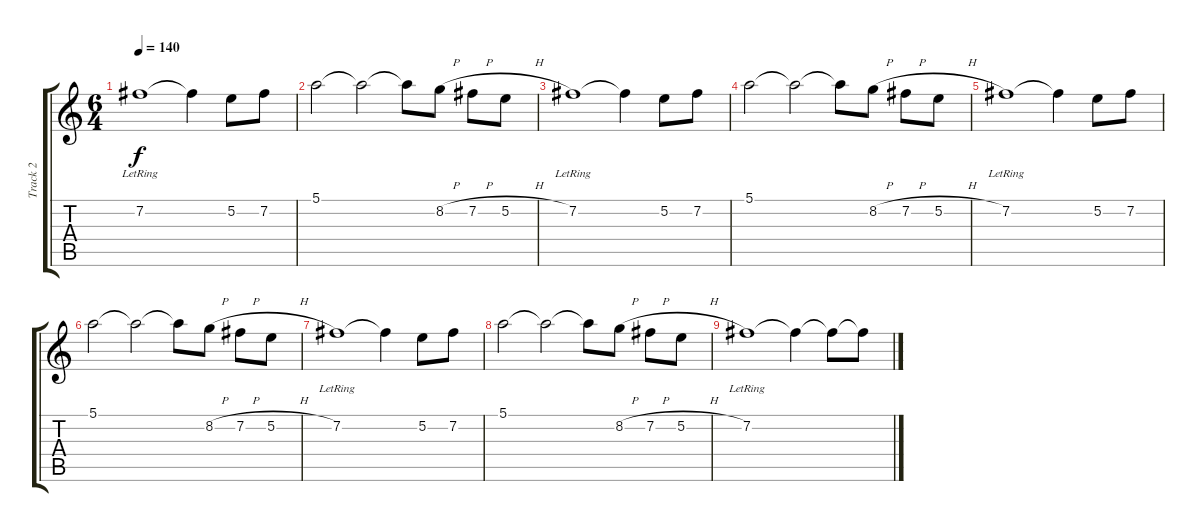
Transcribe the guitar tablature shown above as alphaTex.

\track ("Track 2" "Track 2") {instrument electricguitarjazz}
\staff {score tabs}
\tuning (E4 B3 G3 D3 A2 E2) {hide}
\ts (6 4)
\tempo 140
\clef g2
\ks c
7.2{lr}.1{dy f} 7.2{t}.4 5.2.8 7.2.8 |
5.1.2 5.1{t}.2 5.1{t}.8 8.2{h}.8 7.2{h}.8 5.2{h}.8 |
7.2{lr}.1 7.2{t}.4 5.2.8 7.2.8 |
5.1.2 5.1{t}.2 5.1{t}.8 8.2{h}.8 7.2{h}.8 5.2{h}.8 |
7.2{lr}.1 7.2{t}.4 5.2.8 7.2.8 |
5.1.2 5.1{t}.2 5.1{t}.8 8.2{h}.8 7.2{h}.8 5.2{h}.8 |
7.2{lr}.1 7.2{t}.4 5.2.8 7.2.8 |
5.1.2 5.1{t}.2 5.1{t}.8 8.2{h}.8 7.2{h}.8 5.2{h}.8 |
7.2{lr}.1 7.2{t}.4 7.2{t}.8 7.2{t}.8
